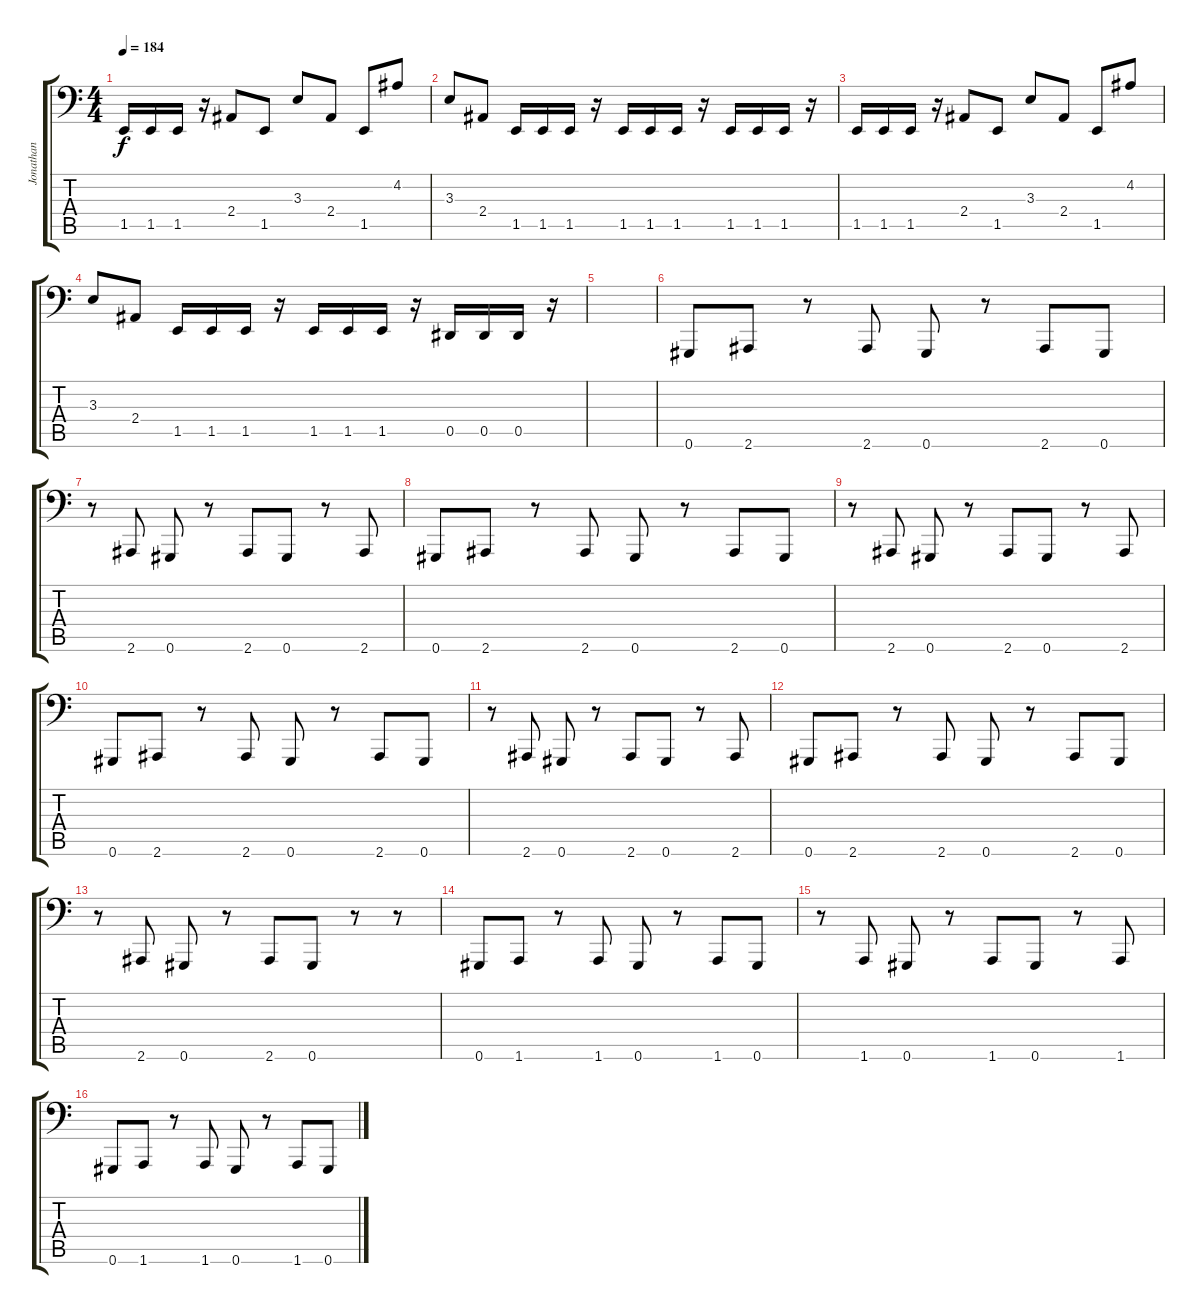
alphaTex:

\track ("Jonathan" "Jonathan") {instrument electricbassfinger}
\staff {score tabs}
\tuning (B2 Gb2 Db2 Ab1 Eb1 Ab0) {hide}
\ts (4 4)
\tempo 184
\clef f4
\ks c
1.5.16{dy f} 1.5.16 1.5.16 r.16 2.4.8 1.5.8 3.3.8 2.4.8 1.5.8 4.2.8 |
3.3.8 2.4.8 1.5.16 1.5.16 1.5.16 r.16 1.5.16 1.5.16 1.5.16 r.16 1.5.16 1.5.16 1.5.16 r.16 |
1.5.16 1.5.16 1.5.16 r.16 2.4.8 1.5.8 3.3.8 2.4.8 1.5.8 4.2.8 |
3.3.8 2.4.8 1.5.16 1.5.16 1.5.16 r.16 1.5.16 1.5.16 1.5.16 r.16 0.5.16 0.5.16 0.5.16 r.16 |
|
0.6.8 2.6.8 r.8 2.6.8 0.6.8 r.8 2.6.8 0.6.8 |
r.8 2.6.8 0.6.8 r.8 2.6.8 0.6.8 r.8 2.6.8 |
0.6.8 2.6.8 r.8 2.6.8 0.6.8 r.8 2.6.8 0.6.8 |
r.8 2.6.8 0.6.8 r.8 2.6.8 0.6.8 r.8 2.6.8 |
0.6.8 2.6.8 r.8 2.6.8 0.6.8 r.8 2.6.8 0.6.8 |
r.8 2.6.8 0.6.8 r.8 2.6.8 0.6.8 r.8 2.6.8 |
0.6.8 2.6.8 r.8 2.6.8 0.6.8 r.8 2.6.8 0.6.8 |
r.8 2.6.8 0.6.8 r.8 2.6.8 0.6.8 r.8 r.8 |
0.6.8 1.6.8 r.8 1.6.8 0.6.8 r.8 1.6.8 0.6.8 |
r.8 1.6.8 0.6.8 r.8 1.6.8 0.6.8 r.8 1.6.8 |
0.6.8 1.6.8 r.8 1.6.8 0.6.8 r.8 1.6.8 0.6.8
